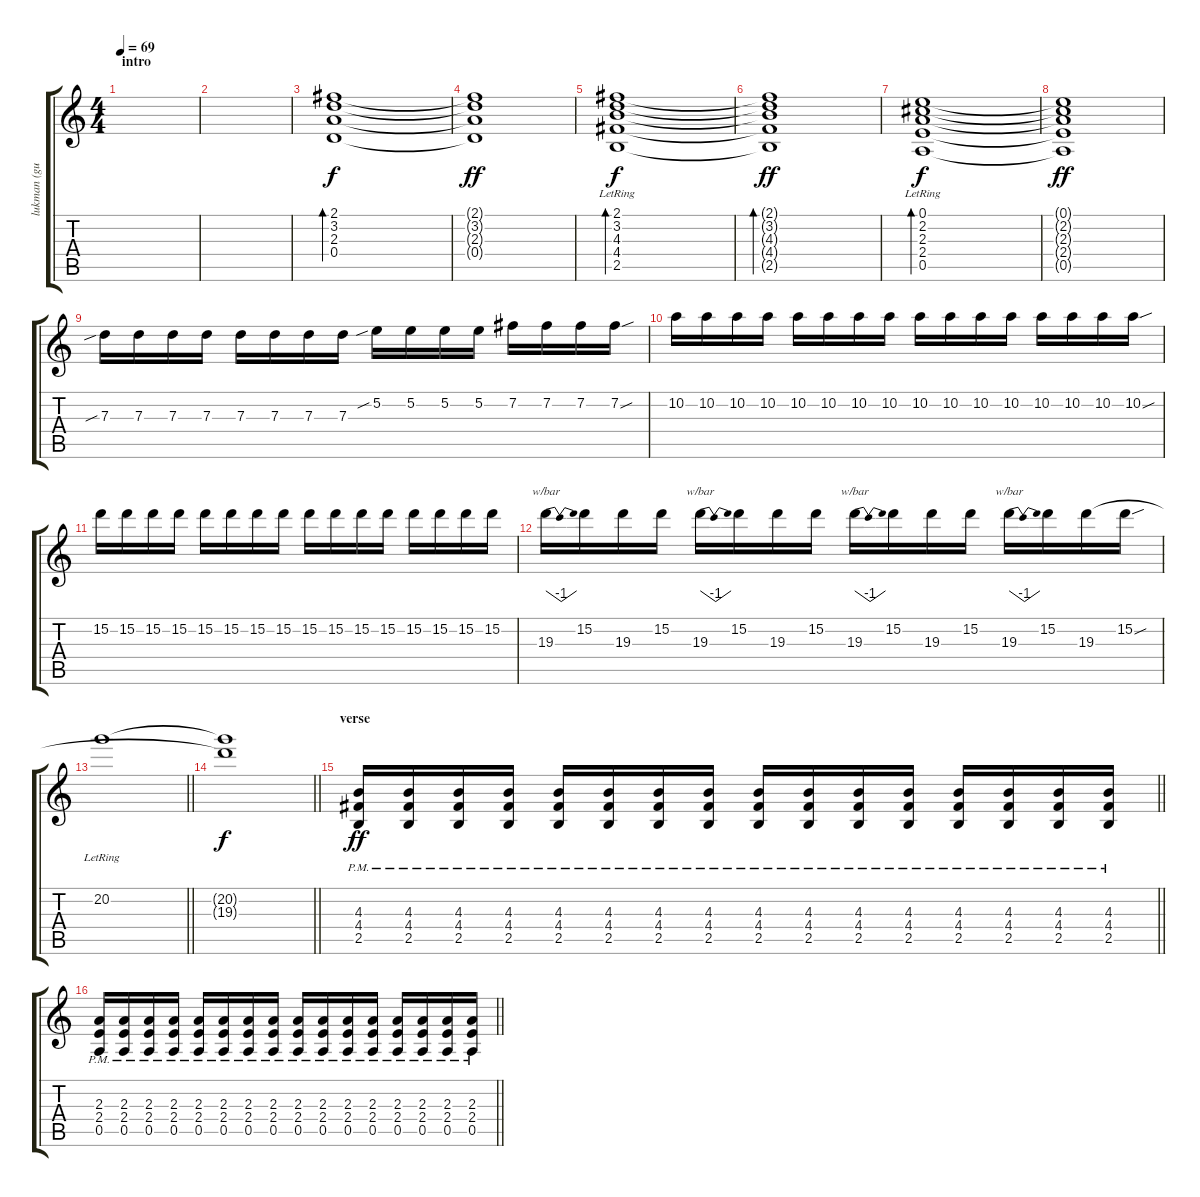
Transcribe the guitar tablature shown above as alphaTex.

\track ("lukman (guitar)" "lukman (gu") {instrument distortionguitar}
\staff {score tabs}
\tuning (E4 B3 G3 D3 A2 E2) {hide}
\ts (4 4)
\section ("" "intro")
\tempo 69
\clef g2
\ks c
|
|
(2.1 3.2 2.3 0.4).1{bd 60} |
(2.1{t} 3.2{t} 2.3{t} 0.4{t}).1{dy ff} |
(2.1 3.2 4.3 4.4 2.5{lr}).1{bd 60 dy f} |
(2.1{t} 3.2{t} 4.3{t} 4.4{t} 2.5{t}).1{bd 60 dy ff} |
(0.1 2.2 2.3 2.4 0.5{lr}).1{bd 60 dy f} |
(0.1{t} 2.2{t} 2.3{t} 2.4{t} 0.5{t}).1{dy ff} |
7.3{sib}.16 7.3.16 7.3.16 7.3.16 7.3.16 7.3.16 7.3.16 7.3.16 5.2{sib}.16 5.2.16 5.2.16 5.2.16 7.2.16 7.2.16 7.2.16 7.2{sou}.16 |
10.2.16 10.2.16 10.2.16 10.2.16 10.2.16 10.2.16 10.2.16 10.2.16 10.2.16 10.2.16 10.2.16 10.2.16 10.2.16 10.2.16 10.2.16 10.2{sou}.16 |
15.2.16 15.2.16 15.2.16 15.2.16 15.2.16 15.2.16 15.2.16 15.2.16 15.2.16 15.2.16 15.2.16 15.2.16 15.2.16 15.2.16 15.2.16 15.2.16 |
19.3.16{tbe (dip default 0 0 30 -4 60 0)} 15.2.16 19.3.16 15.2.16 19.3.16{tbe (dip default 0 0 30 -4 60 0)} 15.2.16 19.3.16 15.2.16 19.3.16{tbe (dip default 0 0 30 -4 60 0)} 15.2.16 19.3.16 15.2.16 19.3.16{tbe (dip default 0 0 30 -4 60 0)} 15.2.16 19.3.16 15.2{sou}.16 |
\barLineRight lightlight
20.2{lr}.1 |
\barLineRight lightlight
(20.2{t} 19.3{t}).1{dy f} |
\section ("" "verse")
\barLineRight lightlight
(4.3{pm} 4.4{pm} 2.5{pm}).16{dy ff} (4.3{pm} 4.4{pm} 2.5{pm}).16 (4.3{pm} 4.4{pm} 2.5{pm}).16 (4.3{pm} 4.4{pm} 2.5{pm}).16 (4.3{pm} 4.4{pm} 2.5{pm}).16 (4.3{pm} 4.4{pm} 2.5{pm}).16 (4.3{pm} 4.4{pm} 2.5{pm}).16 (4.3{pm} 4.4{pm} 2.5{pm}).16 (4.3{pm} 4.4{pm} 2.5{pm}).16 (4.3{pm} 4.4{pm} 2.5{pm}).16 (4.3{pm} 4.4{pm} 2.5{pm}).16 (4.3{pm} 4.4{pm} 2.5{pm}).16 (4.3{pm} 4.4{pm} 2.5{pm}).16 (4.3{pm} 4.4{pm} 2.5{pm}).16 (4.3{pm} 4.4{pm} 2.5{pm}).16 (4.3{pm} 4.4{pm} 2.5{pm}).16 |
\barLineRight lightlight
(2.3{pm} 2.4{pm} 0.5{pm}).16 (2.3{pm} 2.4{pm} 0.5{pm}).16 (2.3{pm} 2.4{pm} 0.5{pm}).16 (2.3{pm} 2.4{pm} 0.5{pm}).16 (2.3{pm} 2.4{pm} 0.5{pm}).16 (2.3{pm} 2.4{pm} 0.5{pm}).16 (2.3{pm} 2.4{pm} 0.5{pm}).16 (2.3{pm} 2.4{pm} 0.5{pm}).16 (2.3{pm} 2.4{pm} 0.5{pm}).16 (2.3{pm} 2.4{pm} 0.5{pm}).16 (2.3{pm} 2.4{pm} 0.5{pm}).16 (2.3{pm} 2.4{pm} 0.5{pm}).16 (2.3{pm} 2.4{pm} 0.5{pm}).16 (2.3{pm} 2.4{pm} 0.5{pm}).16 (2.3{pm} 2.4{pm} 0.5{pm}).16 (2.3{pm} 2.4{pm} 0.5{pm}).16
